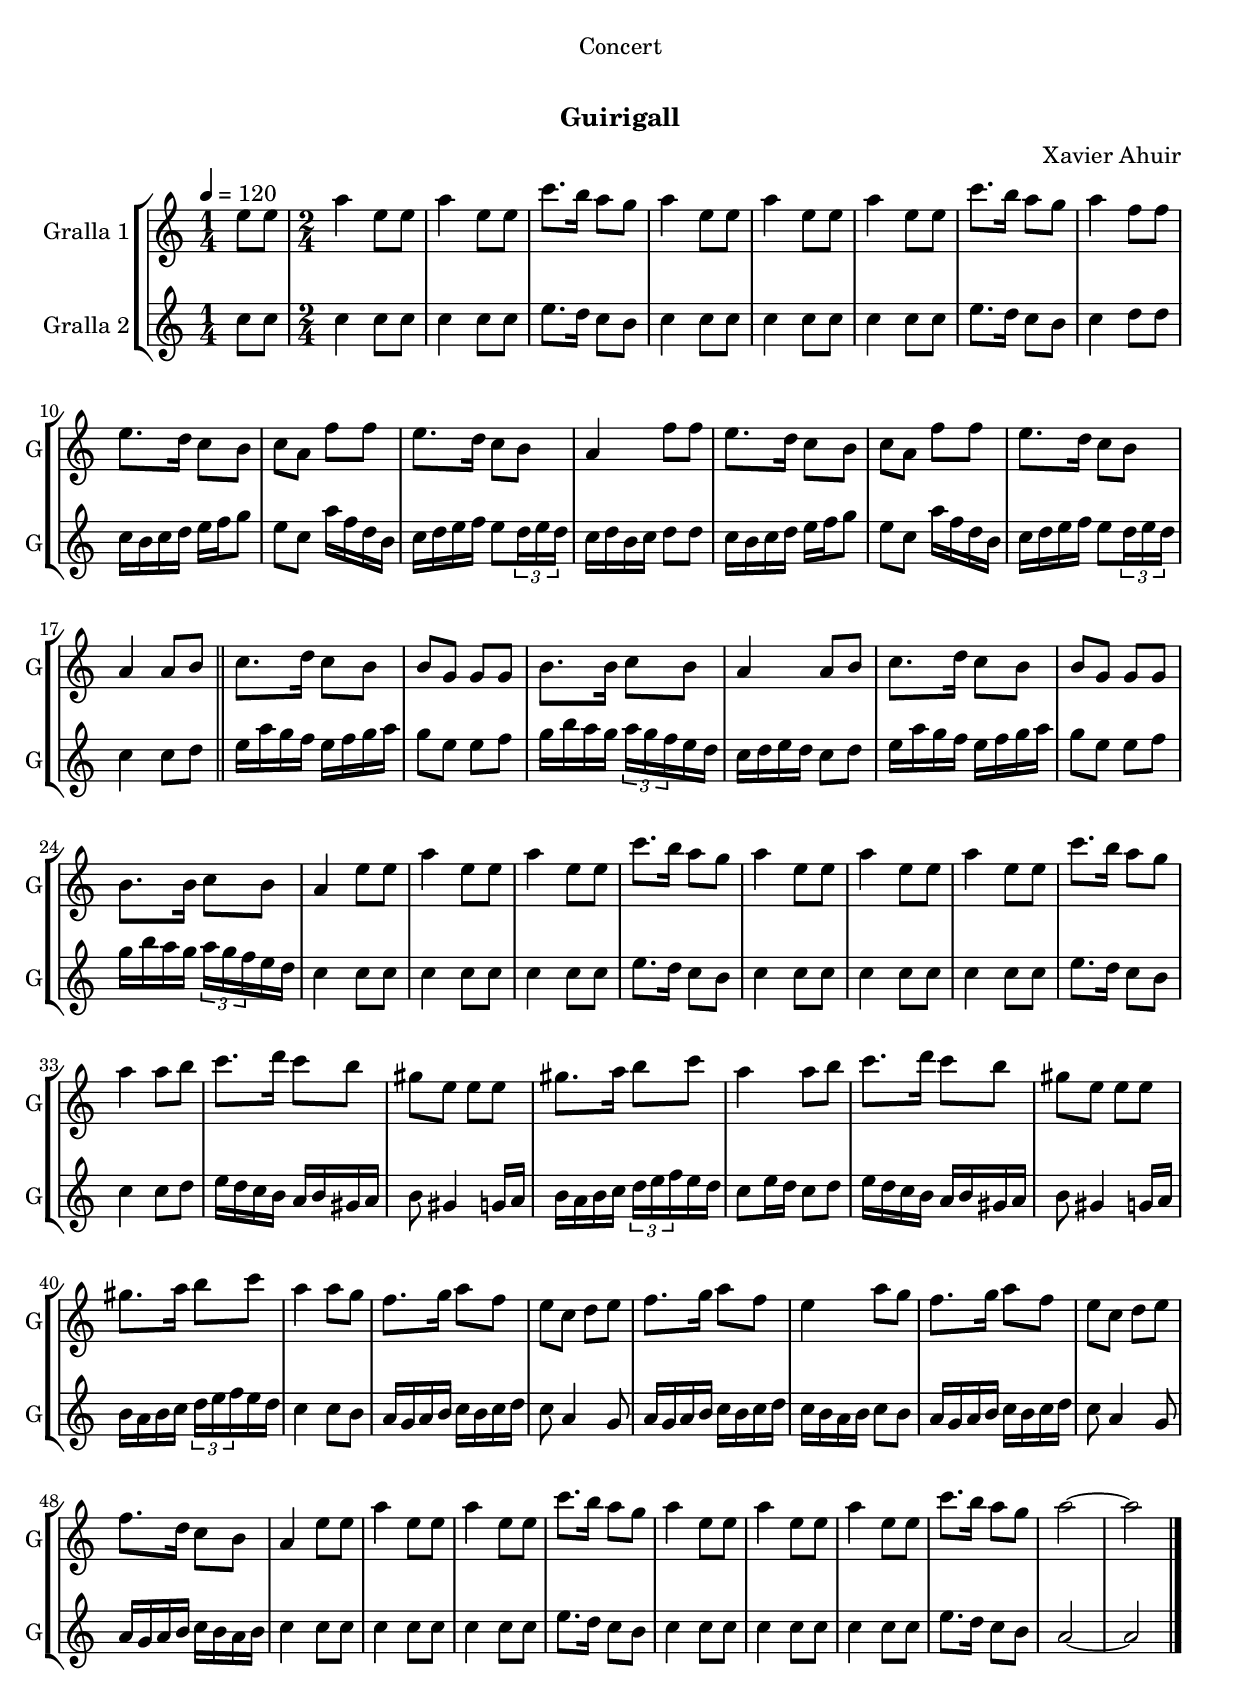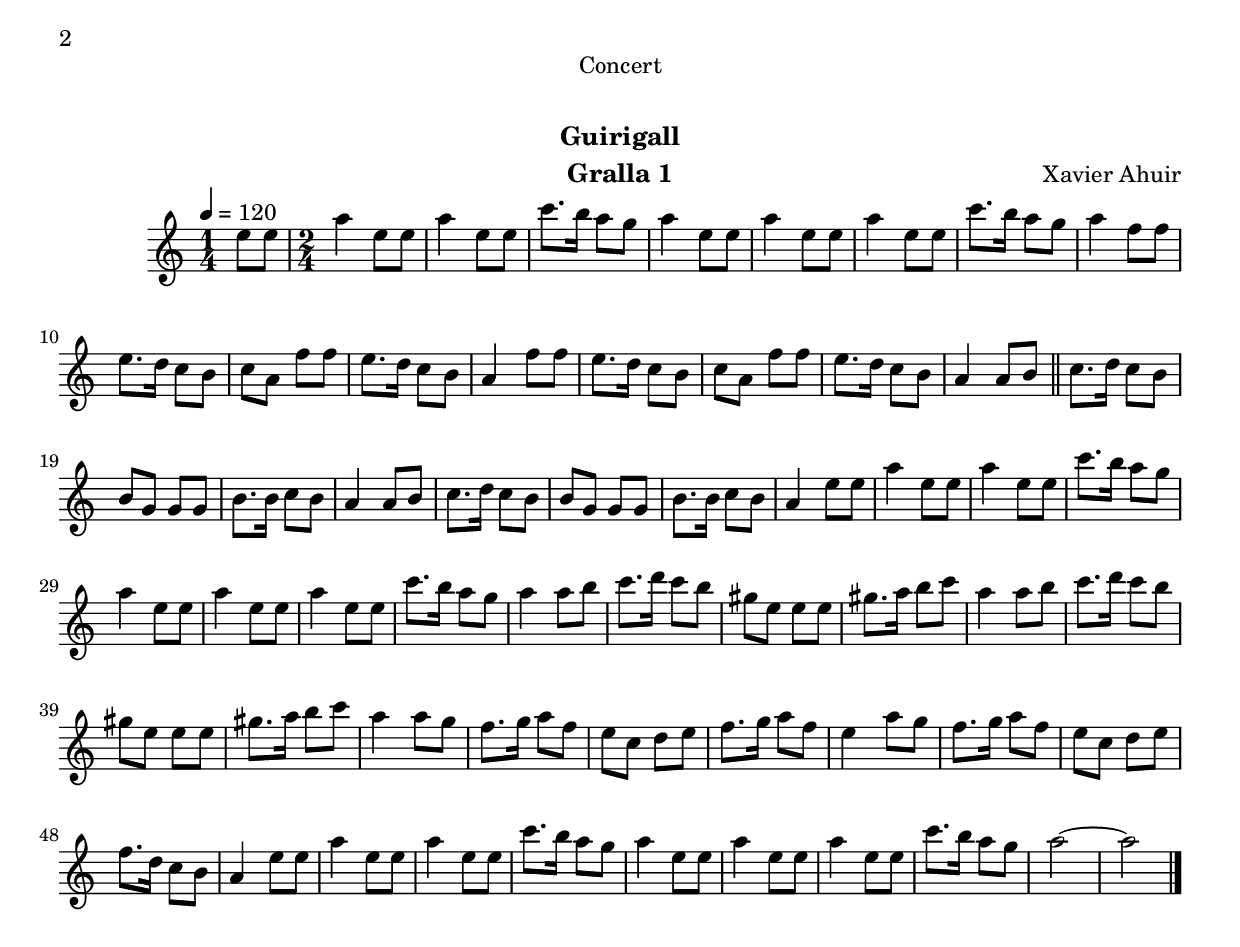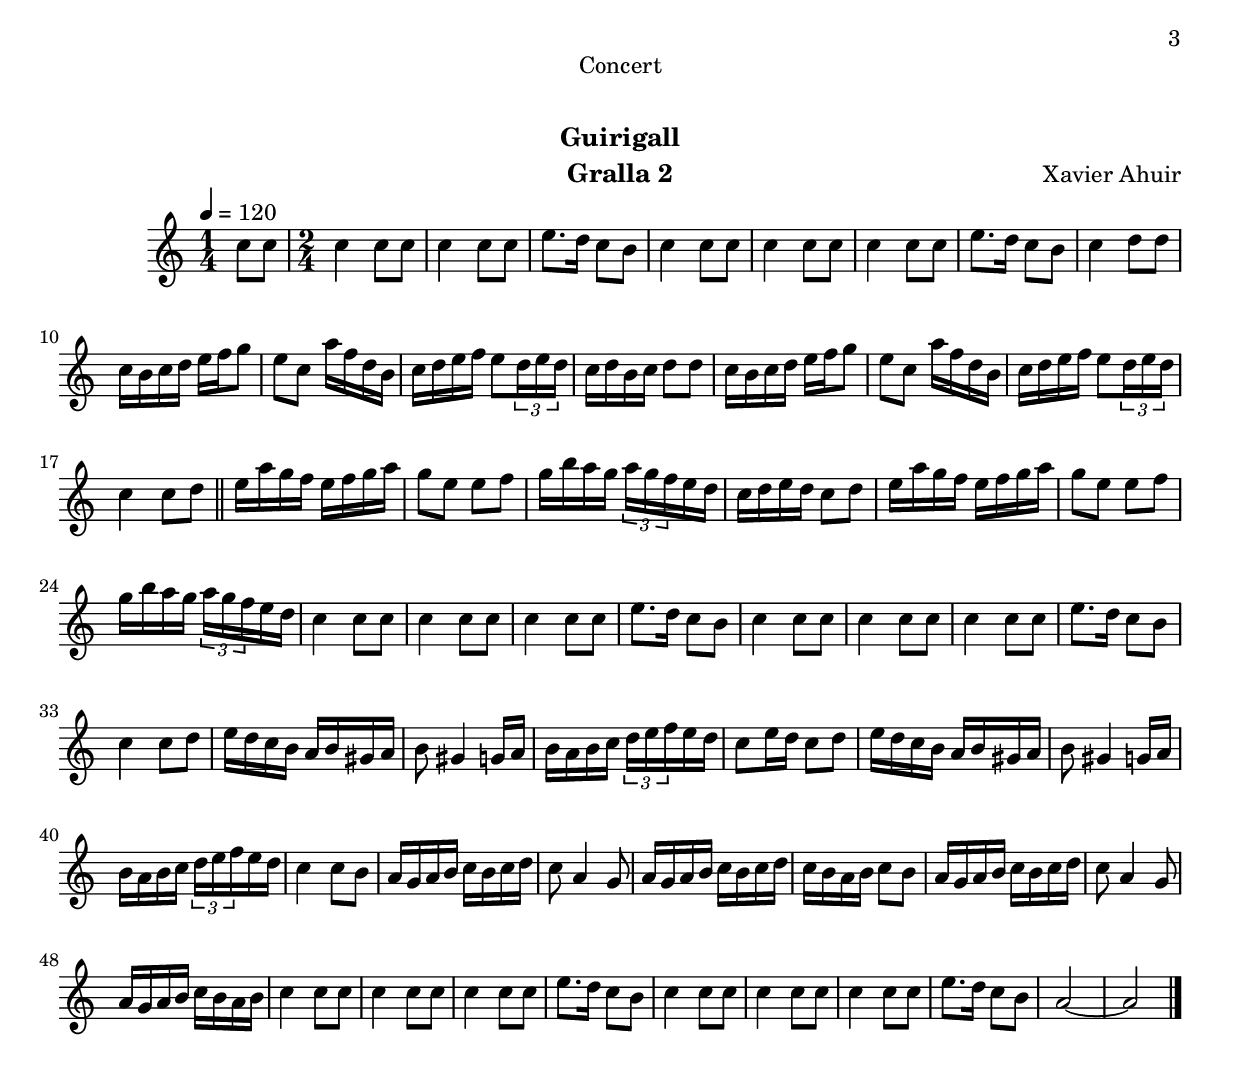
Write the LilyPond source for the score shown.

\version "2.16.0"

\header {
  dedication="Concert"
  title="   "
  subtitle="Guirigall"
  subsubtitle=""
  poet=""
  meter=""
  piece=""
  composer="Xavier Ahuir"
  arranger=""
  opus=""
  instrument=""
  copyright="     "
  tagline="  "
}

liniaroAa =
\relative e''
{
  \tempo 4=120
  \clef treble
  \key c \major
  \time 1/4
  e8 e  |
  \time 2/4   a4 e8 e  |
  a4 e8 e  |
  c'8. b16 a8 g  |
  %05
  a4 e8 e  |
  a4 e8 e  |
  a4 e8 e  |
  c'8. b16 a8 g  |
  a4 f8 f  |
  %10
  e8. d16 c8 b  |
  c8 a f' f  |
  e8. d16 c8 b  |
  a4 f'8 f  |
  e8. d16 c8 b  |
  %15
  c8 a f' f  |
  e8. d16 c8 b  |
  a4 a8 b  \bar "||"
  c8. d16 c8 b  |
  b8 g g g  |
  %20
  b8. b16 c8 b  |
  a4 a8 b  |
  c8. d16 c8 b  |
  b8 g g g  |
  b8. b16 c8 b  |
  %25
  a4 e'8 e  |
  a4 e8 e  |
  a4 e8 e  |
  c'8. b16 a8 g  |
  a4 e8 e  |
  %30
  a4 e8 e  |
  a4 e8 e  |
  c'8. b16 a8 g  |
  a4 a8 b  |
  c8. d16 c8 b  |
  %35
  gis8 e e e  |
  gis8. a16 b8 c  |
  a4 a8 b  |
  c8. d16 c8 b  |
  gis8 e e e  |
  %40
  gis8. a16 b8 c  |
  a4 a8 g  |
  f8. g16 a8 f  |
  e8 c d e  |
  f8. g16 a8 f  |
  %45
  e4 a8 g  |
  f8. g16 a8 f  |
  e8 c d e  |
  f8. d16 c8 b  |
  a4 e'8 e  |
  %50
  a4 e8 e  |
  a4 e8 e  |
  c'8. b16 a8 g  |
  a4 e8 e  |
  a4 e8 e  |
  %55
  a4 e8 e  |
  c'8. b16 a8 g  |
  a2 ~  |
  a2  \bar "|."
}

liniaroAb =
\relative c''
{
  \tempo 4=120
  \clef treble
  \key c \major
  \time 1/4
  c8 c  |
  \time 2/4   c4 c8 c  |
  c4 c8 c  |
  e8. d16 c8 b  |
  %05
  c4 c8 c  |
  c4 c8 c  |
  c4 c8 c  |
  e8. d16 c8 b  |
  c4 d8 d  |
  %10
  c16 b c d e f g8  |
  e8 c a'16 f d b  |
  c16 d e f e8 \times 2/3 { d16 e d }  |
  c16 d b c d8 d  |
  c16 b c d e f g8  |
  %15
  e8 c a'16 f d b  |
  c16 d e f e8 \times 2/3 { d16 e d }  |
  c4 c8 d  \bar "||"
  e16 a g f e f g a  |
  g8 e e f  |
  %20
  g16 b a g \times 2/3 { a g f } e d  |
  c16 d e d c8 d  |
  e16 a g f e f g a  |
  g8 e e f  |
  g16 b a g \times 2/3 { a g f } e d  |
  %25
  c4 c8 c  |
  c4 c8 c  |
  c4 c8 c  |
  e8. d16 c8 b  |
  c4 c8 c  |
  %30
  c4 c8 c  |
  c4 c8 c  |
  e8. d16 c8 b  |
  c4 c8 d  |
  e16 d c b a b gis a  |
  %35
  b8 gis4 g16 a  |
  b16 a b c \times 2/3 { d e f } e d  |
  c8 e16 d c8 d  |
  e16 d c b a b gis a  |
  b8 gis4 g16 a  |
  %40
  b16 a b c \times 2/3 { d e f } e d  |
  c4 c8 b  |
  a16 g a b c b c d  |
  c8 a4 g8  |
  a16 g a b c b c d  |
  %45
  c16 b a b c8 b  |
  a16 g a b c b c d  |
  c8 a4 g8  |
  a16 g a b c b a b  |
  c4 c8 c  |
  %50
  c4 c8 c  |
  c4 c8 c  |
  e8. d16 c8 b  |
  c4 c8 c  |
  c4 c8 c  |
  %55
  c4 c8 c  |
  e8. d16 c8 b  |
  a2 ~  |
  a2  \bar "|."
}

\bookpart {
  \score {
    \new StaffGroup {
      \override Score.RehearsalMark #'self-alignment-X = #LEFT
      <<
        \new Staff \with {instrumentName = #"Gralla 1" shortInstrumentName = #"G"} \liniaroAa
        \new Staff \with {instrumentName = #"Gralla 2" shortInstrumentName = #"G"} \liniaroAb
      >>
    }
    \layout {}
  }\score { \unfoldRepeats
    \new StaffGroup {
      \override Score.RehearsalMark #'self-alignment-X = #LEFT
      <<
        \new Staff \with {instrumentName = #"Gralla 1" shortInstrumentName = #"G"} \liniaroAa
        \new Staff \with {instrumentName = #"Gralla 2" shortInstrumentName = #"G"} \liniaroAb
      >>
    }
    \midi {}
  }
}

\bookpart {
  \header {instrument="Gralla 1"}
  \score {
    \new StaffGroup {
      \override Score.RehearsalMark #'self-alignment-X = #LEFT
      <<
        \new Staff \liniaroAa
      >>
    }
    \layout {}
  }\score { \unfoldRepeats
    \new StaffGroup {
      \override Score.RehearsalMark #'self-alignment-X = #LEFT
      <<
        \new Staff \liniaroAa
      >>
    }
    \midi {}
  }
}

\bookpart {
  \header {instrument="Gralla 2"}
  \score {
    \new StaffGroup {
      \override Score.RehearsalMark #'self-alignment-X = #LEFT
      <<
        \new Staff \liniaroAb
      >>
    }
    \layout {}
  }\score { \unfoldRepeats
    \new StaffGroup {
      \override Score.RehearsalMark #'self-alignment-X = #LEFT
      <<
        \new Staff \liniaroAb
      >>
    }
    \midi {}
  }
}

